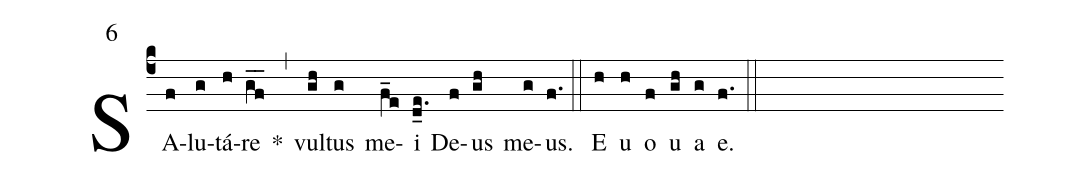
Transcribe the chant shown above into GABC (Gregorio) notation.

mode:6;
%%
(c4)SA(f)lu(g)tá(h)re(gf__) *(,) vul(gh)tus(g) me(f_e)i(d_e.) De(f)us(gh) me(g)us.(f.) (::) <eu>E(h) u(h) o(f) u(gh) a(g) e.</eu>(f.) (::)
